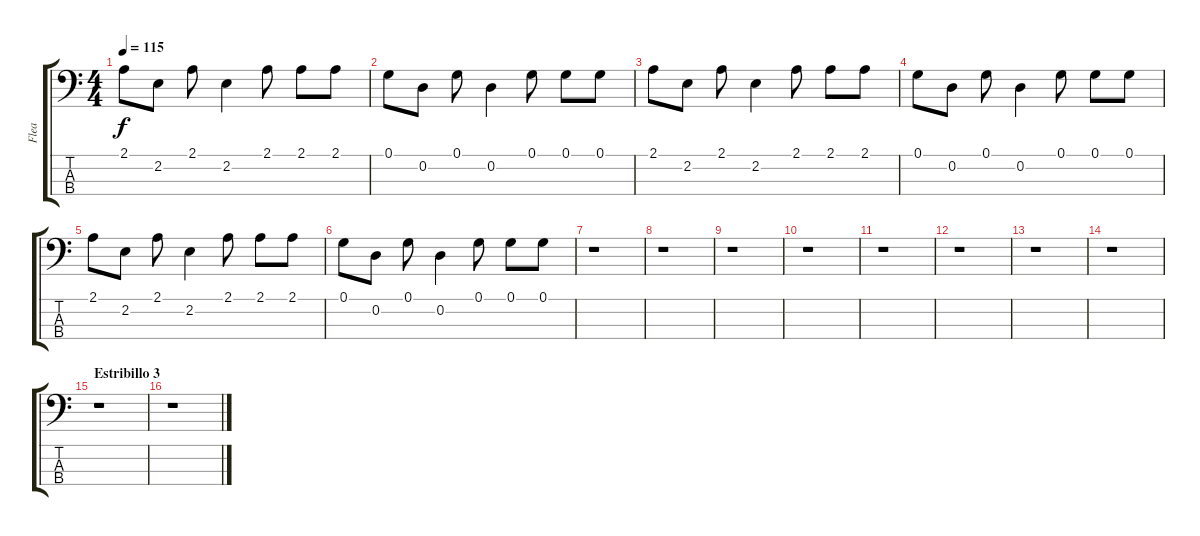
\track ("Flea" "Flea") {instrument electricbassfinger}
\staff {score tabs}
\tuning (G2 D2 A1 E1) {hide}
\ts (4 4)
\tempo 115
\clef f4
\ks c
2.1.8{dy f} 2.2.8 2.1.8 2.2.4 2.1.8 2.1.8 2.1.8 |
0.1.8 0.2.8 0.1.8 0.2.4 0.1.8 0.1.8 0.1.8 |
2.1.8 2.2.8 2.1.8 2.2.4 2.1.8 2.1.8 2.1.8 |
0.1.8 0.2.8 0.1.8 0.2.4 0.1.8 0.1.8 0.1.8 |
2.1.8 2.2.8 2.1.8 2.2.4 2.1.8 2.1.8 2.1.8 |
0.1.8 0.2.8 0.1.8 0.2.4 0.1.8 0.1.8 0.1.8 |
r.1 |
r.1 |
r.1 |
r.1 |
r.1 |
r.1 |
r.1 |
r.1 |
\section ("" "Estribillo 3")
r.1 |
r.1
